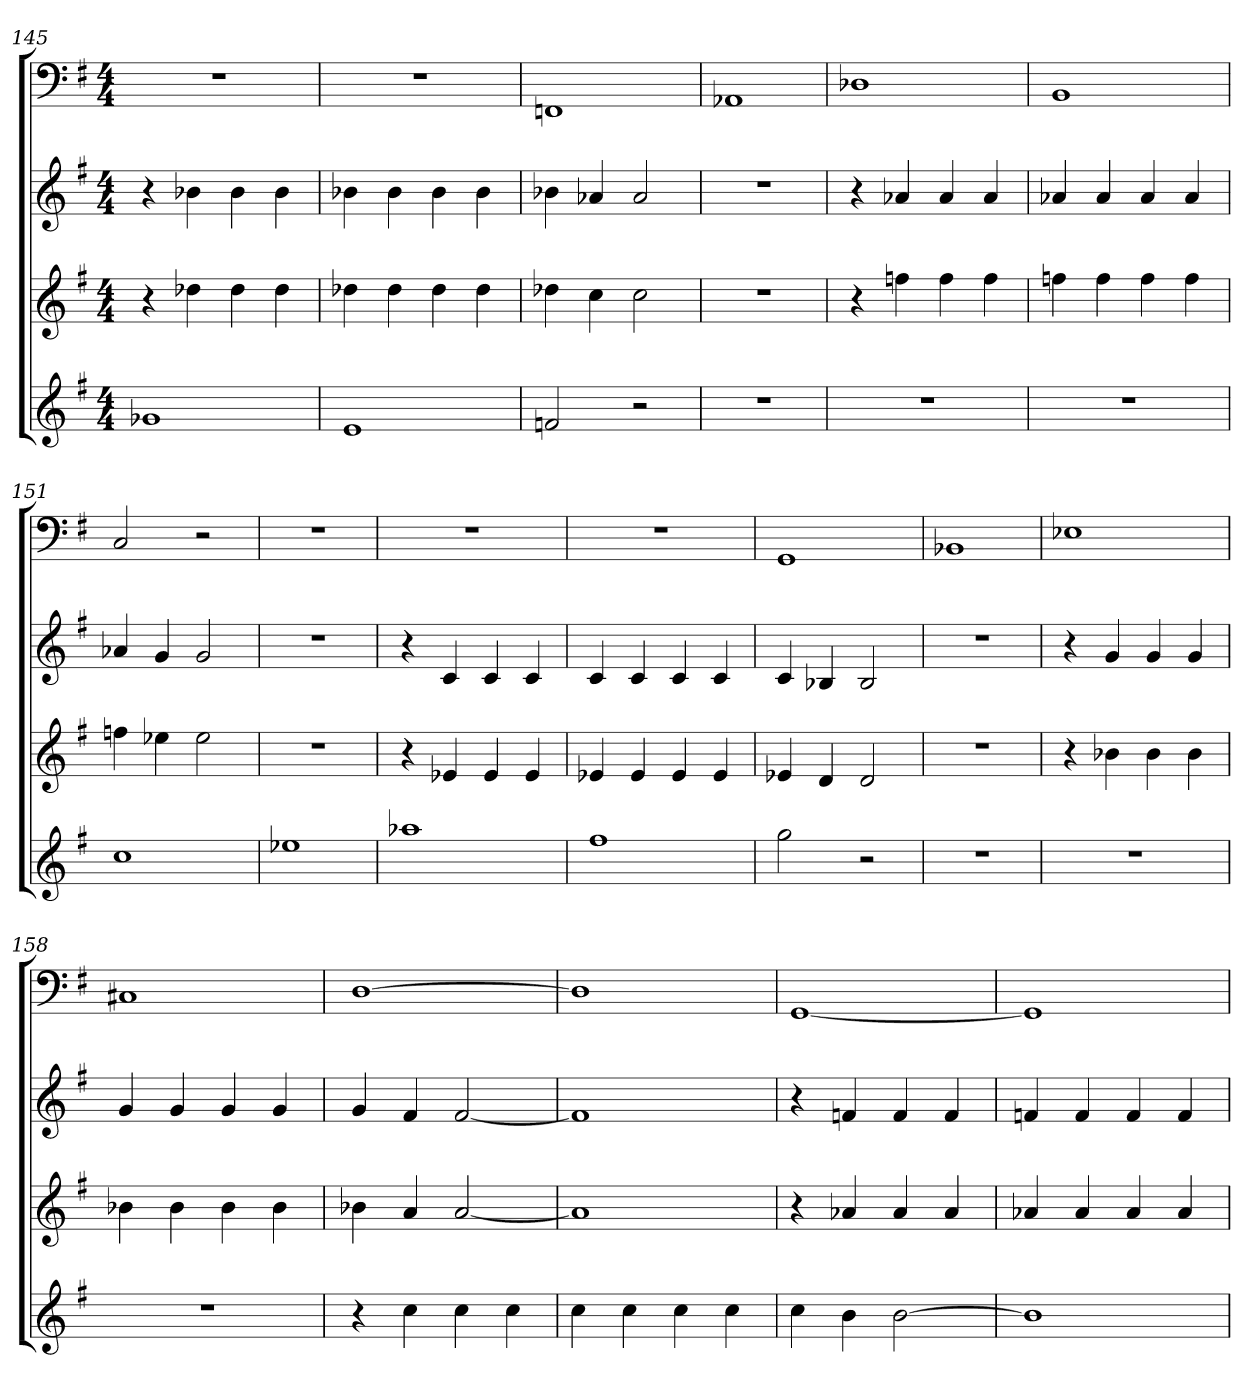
**kern	**kern	**kern	**kern
*part4	*part3	*part2	*part1
*staff4	*staff3	*staff2	*staff1
*k[f#]	*k[f#]	*k[f#]	*k[f#]
*G:	*G:	*G:	*G:
*M4/4	*M4/4	*M4/4	*M4/4
=145	=145	=145	=145
1g-X	4r	4r	1r
.	4dd-X	4b-X	.
.	4dd-	4b-	.
.	4dd-	4b-	.
=146	=146	=146	=146
1e	4dd-X	4b-X	1r
.	4dd-	4b-	.
.	4dd-	4b-	.
.	4dd-	4b-	.
=147	=147	=147	=147
2fn	4dd-X	4b-X	1FFn
.	4cc	4a-X	.
2r	2cc	2a-	.
=148	=148	=148	=148
1r	1r	1r	1AA-X
=149	=149	=149	=149
1r	4r	4r	1D-X
.	4ffn	4a-X	.
.	4ff	4a-	.
.	4ff	4a-	.
=150	=150	=150	=150
1r	4ffn	4a-X	1BB
.	4ff	4a-	.
.	4ff	4a-	.
.	4ff	4a-	.
=151	=151	=151	=151
1cc	4ffn	4a-X	2C
.	4ee-X	4g	.
.	2ee-	2g	2r
=152	=152	=152	=152
1ee-X	1r	1r	1r
=153	=153	=153	=153
1aa-X	4r	4r	1r
.	4e-X	4c	.
.	4e-	4c	.
.	4e-	4c	.
=154	=154	=154	=154
1ff#	4e-X	4c	1r
.	4e-	4c	.
.	4e-	4c	.
.	4e-	4c	.
=155	=155	=155	=155
2gg	4e-X	4c	1GG
.	4d	4B-X	.
2r	2d	2B-	.
=156	=156	=156	=156
1r	1r	1r	1BB-X
=157	=157	=157	=157
1r	4r	4r	1E-X
.	4b-X	4g	.
.	4b-	4g	.
.	4b-	4g	.
=158	=158	=158	=158
1r	4b-X	4g	1C#X
.	4b-	4g	.
.	4b-	4g	.
.	4b-	4g	.
=159	=159	=159	=159
4r	4b-X	4g	[1D
4cc	4a	4f#	.
4cc	[2a	[2f#	.
4cc	.	.	.
=160	=160	=160	=160
4cc	1a]	1f#]	1D]
4cc	.	.	.
4cc	.	.	.
4cc	.	.	.
=161	=161	=161	=161
4cc	4r	4r	[1GG
4b	4a-X	4fn	.
[2b	4a-	4f	.
.	4a-	4f	.
=162	=162	=162	=162
1b]	4a-X	4fn	1GG]
.	4a-	4f	.
.	4a-	4f	.
.	4a-	4f	.
=	=	=	=
*-	*-	*-	*-
